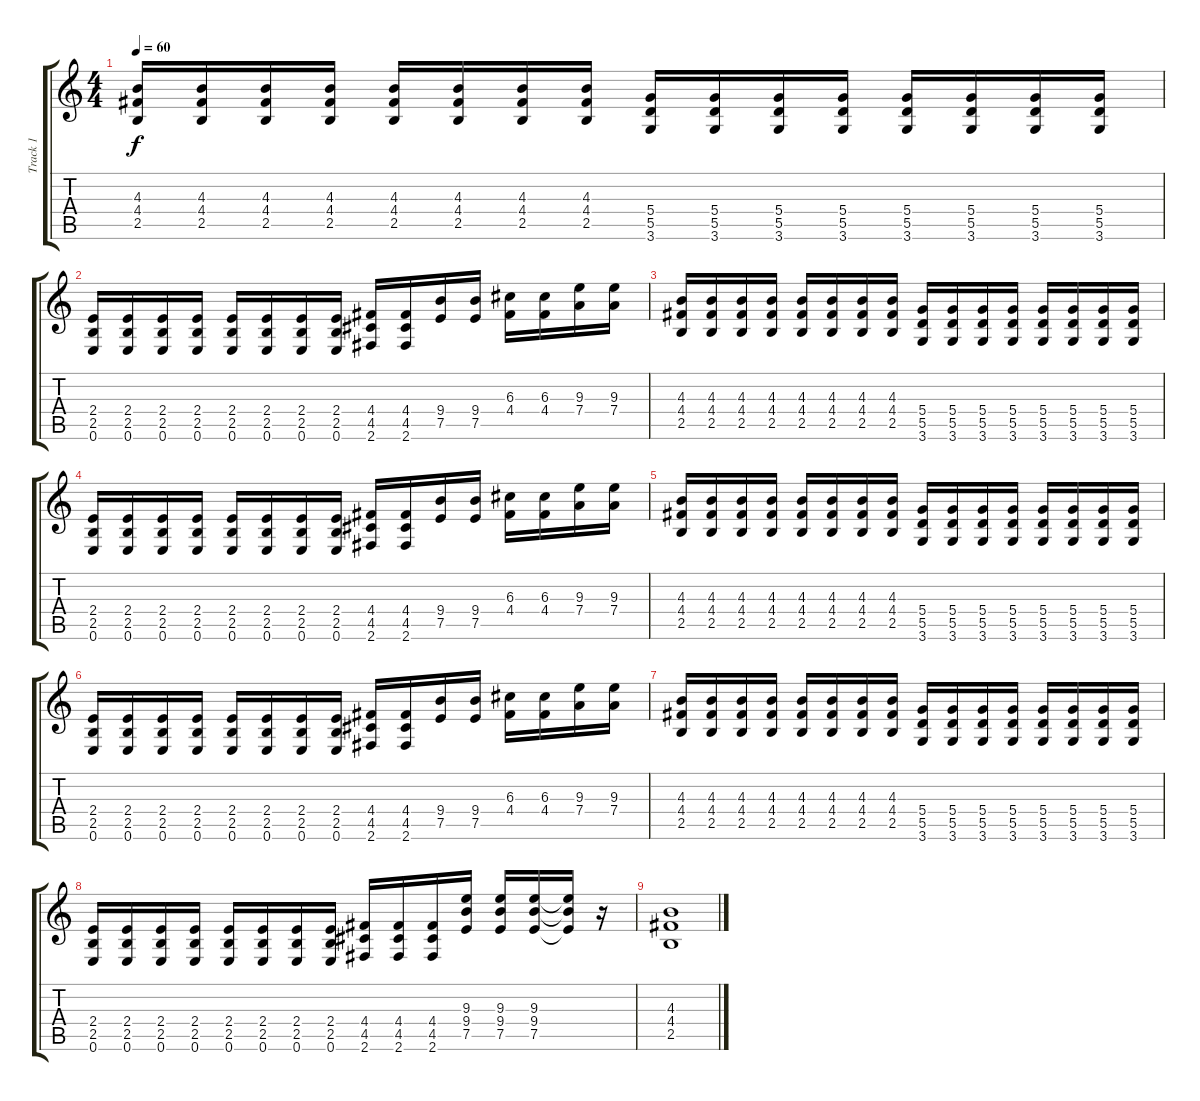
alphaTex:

\track ("Track 1" "Track 1") {instrument electricguitarclean}
\staff {score tabs}
\tuning (E4 B3 G3 D3 A2 E2) {hide}
\ts (4 4)
\tempo 60
\clef g2
\ks c
(4.3 4.4 2.5).16{dy f} (4.3 4.4 2.5).16 (4.3 4.4 2.5).16 (4.3 4.4 2.5).16 (4.3 4.4 2.5).16 (4.3 4.4 2.5).16 (4.3 4.4 2.5).16 (4.3 4.4 2.5).16 (5.4 5.5 3.6).16 (5.4 5.5 3.6).16 (5.4 5.5 3.6).16 (5.4 5.5 3.6).16 (5.4 5.5 3.6).16 (5.4 5.5 3.6).16 (5.4 5.5 3.6).16 (5.4 5.5 3.6).16 |
(2.4 2.5 0.6).16 (2.4 2.5 0.6).16 (2.4 2.5 0.6).16 (2.4 2.5 0.6).16 (2.4 2.5 0.6).16 (2.4 2.5 0.6).16 (2.4 2.5 0.6).16 (2.4 2.5 0.6).16 (4.4 4.5 2.6).16 (4.4 4.5 2.6).16 (9.4 7.5).16 (9.4 7.5).16 (6.3 4.4).16 (6.3 4.4).16 (9.3 7.4).16 (9.3 7.4).16 |
(4.3 4.4 2.5).16 (4.3 4.4 2.5).16 (4.3 4.4 2.5).16 (4.3 4.4 2.5).16 (4.3 4.4 2.5).16 (4.3 4.4 2.5).16 (4.3 4.4 2.5).16 (4.3 4.4 2.5).16 (5.4 5.5 3.6).16 (5.4 5.5 3.6).16 (5.4 5.5 3.6).16 (5.4 5.5 3.6).16 (5.4 5.5 3.6).16 (5.4 5.5 3.6).16 (5.4 5.5 3.6).16 (5.4 5.5 3.6).16 |
(2.4 2.5 0.6).16 (2.4 2.5 0.6).16 (2.4 2.5 0.6).16 (2.4 2.5 0.6).16 (2.4 2.5 0.6).16 (2.4 2.5 0.6).16 (2.4 2.5 0.6).16 (2.4 2.5 0.6).16 (4.4 4.5 2.6).16 (4.4 4.5 2.6).16 (9.4 7.5).16 (9.4 7.5).16 (6.3 4.4).16 (6.3 4.4).16 (9.3 7.4).16 (9.3 7.4).16 |
(4.3 4.4 2.5).16 (4.3 4.4 2.5).16 (4.3 4.4 2.5).16 (4.3 4.4 2.5).16 (4.3 4.4 2.5).16 (4.3 4.4 2.5).16 (4.3 4.4 2.5).16 (4.3 4.4 2.5).16 (5.4 5.5 3.6).16 (5.4 5.5 3.6).16 (5.4 5.5 3.6).16 (5.4 5.5 3.6).16 (5.4 5.5 3.6).16 (5.4 5.5 3.6).16 (5.4 5.5 3.6).16 (5.4 5.5 3.6).16 |
(2.4 2.5 0.6).16 (2.4 2.5 0.6).16 (2.4 2.5 0.6).16 (2.4 2.5 0.6).16 (2.4 2.5 0.6).16 (2.4 2.5 0.6).16 (2.4 2.5 0.6).16 (2.4 2.5 0.6).16 (4.4 4.5 2.6).16 (4.4 4.5 2.6).16 (9.4 7.5).16 (9.4 7.5).16 (6.3 4.4).16 (6.3 4.4).16 (9.3 7.4).16 (9.3 7.4).16 |
(4.3 4.4 2.5).16 (4.3 4.4 2.5).16 (4.3 4.4 2.5).16 (4.3 4.4 2.5).16 (4.3 4.4 2.5).16 (4.3 4.4 2.5).16 (4.3 4.4 2.5).16 (4.3 4.4 2.5).16 (5.4 5.5 3.6).16 (5.4 5.5 3.6).16 (5.4 5.5 3.6).16 (5.4 5.5 3.6).16 (5.4 5.5 3.6).16 (5.4 5.5 3.6).16 (5.4 5.5 3.6).16 (5.4 5.5 3.6).16 |
(2.4 2.5 0.6).16 (2.4 2.5 0.6).16 (2.4 2.5 0.6).16 (2.4 2.5 0.6).16 (2.4 2.5 0.6).16 (2.4 2.5 0.6).16 (2.4 2.5 0.6).16 (2.4 2.5 0.6).16 (4.4 4.5 2.6).16 (4.4 4.5 2.6).16 (4.4 4.5 2.6).16 (9.3 9.4 7.5).16 (9.3 9.4 7.5).16 (9.3 9.4 7.5).16 (9.3{t} 9.4{t} 7.5{t}).16 r.16 |
(4.3 4.4 2.5).1
